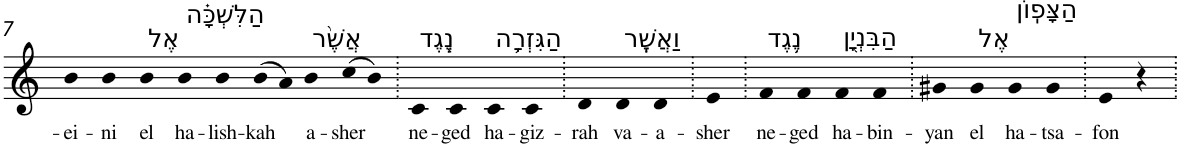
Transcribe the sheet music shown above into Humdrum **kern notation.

**kern	**text
*part1	*part1
*staff1	*staff1
*I"Piano	*
*I'Pno	*
!!LO:PB:g=z
*clefG2	*
*k[]	*
=7	=7
!	!LO:LY:b
4b	-ei-
!	!LO:LY:b
4b	-ni
!LO:TX:a:t=אֶל	!
!	!LO:LY:b
4b	el
!LO:TX:a:t=הַלִּשְׁכָּ֗ה	!
!	!LO:LY:b
4b	ha-
!	!LO:LY:b
4b	-lish-
!	!LO:LY:b
(>8b	-kah
8a)	.
!LO:TX:a:t=אֲשֶׁ֨ר	!
!	!LO:LY:b
4b	a-
!	!LO:LY:b
(>8cc	-sher
8b)	.
=8.	=8.
!LO:TX:a:t=נֶ֧גֶד	!
!	!LO:LY:b
4c	ne-
!	!LO:LY:b
4c	-ged
!LO:TX:a:t=הַגִּזְרָ֛ה	!
!	!LO:LY:b
4c	ha-
!	!LO:LY:b
4c	-giz-
=9.	=9.
!	!LO:LY:b
4d	-rah
!LO:TX:a:t=וַאֲשֶֽׁר	!
!	!LO:LY:b
4d	va-
!	!LO:LY:b
4d	-a-
=10.	=10.
!	!LO:LY:b
4e	-sher
=11.	=11.
!LO:TX:a:t=נֶ֥גֶד	!
!	!LO:LY:b
4f	ne-
!	!LO:LY:b
4f	-ged
!LO:TX:a:t=הַבִּנְיָ֖ן	!
!	!LO:LY:b
4f	ha-
!	!LO:LY:b
4f	-bin-
=12.	=12.
!	!LO:LY:b
4g#X	-yan
!LO:TX:a:t=אֶל	!
!	!LO:LY:b
4g#	el
!LO:TX:a:t=הַצָּפֽוֹן	!
!	!LO:LY:b
4g#	ha-
!	!LO:LY:b
4g#	-tsa-
=13.	=13.
!	!LO:LY:b
4e	-fon
4r	.
=.	=.
*-	*-
